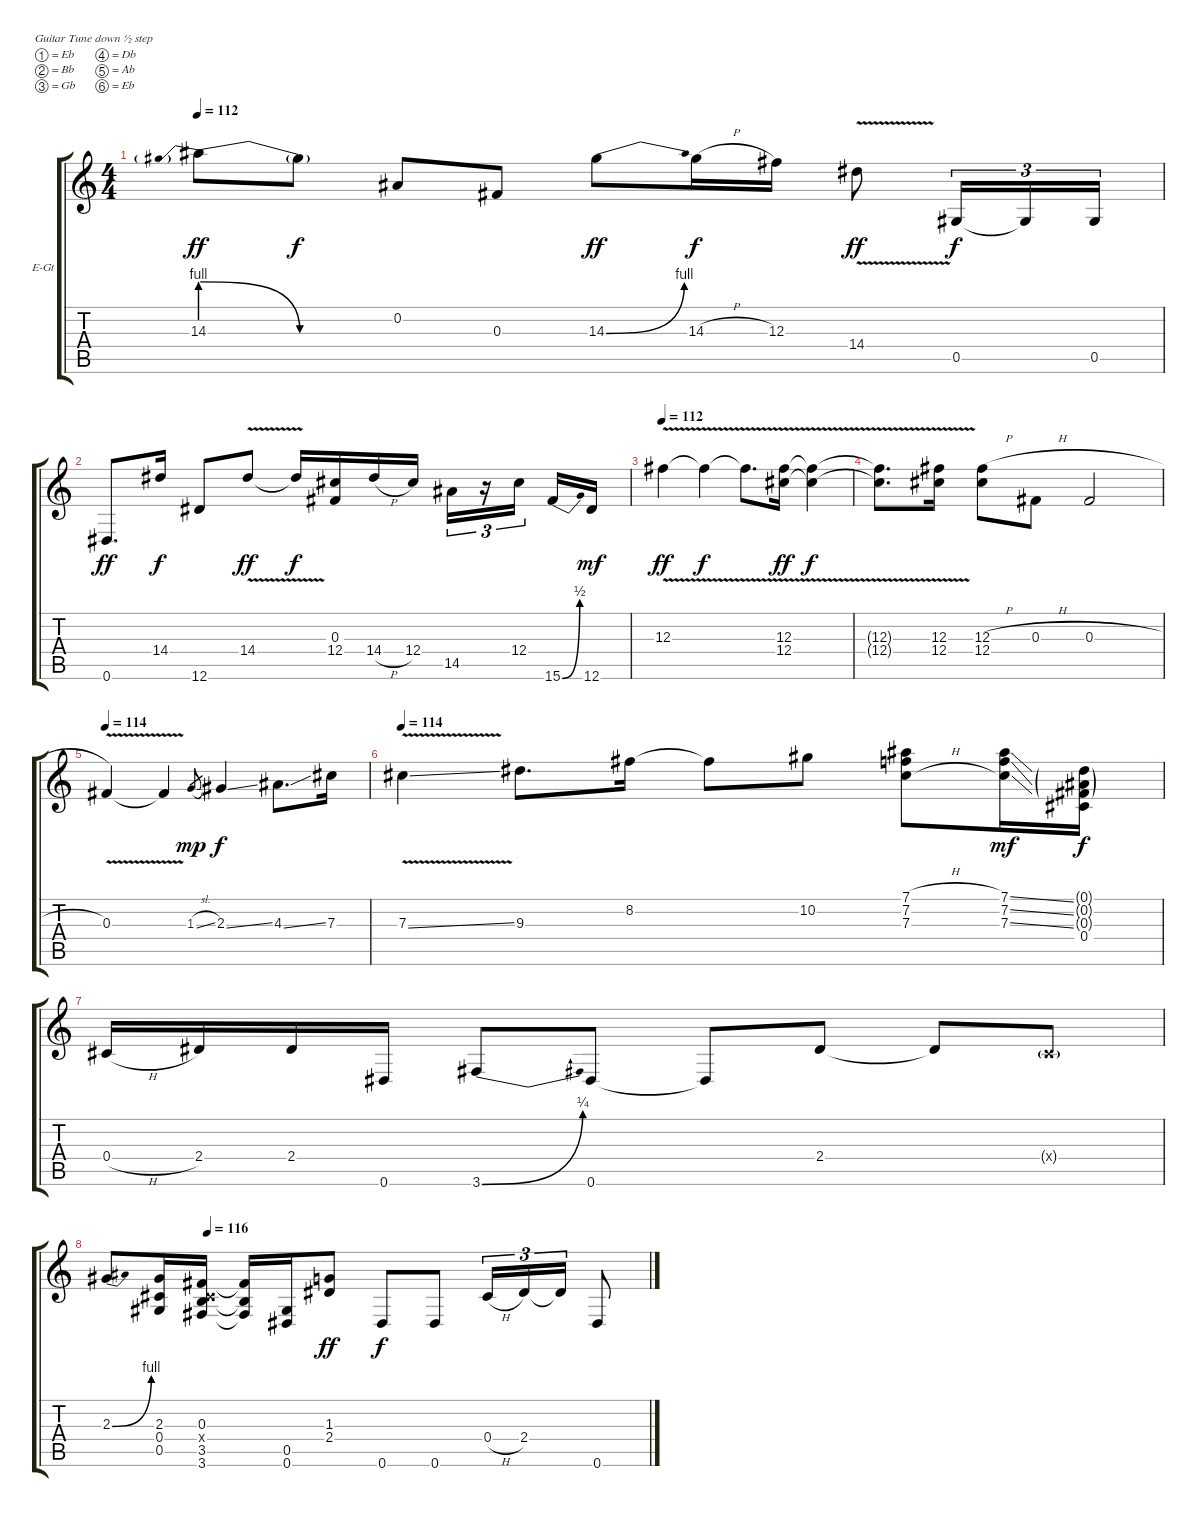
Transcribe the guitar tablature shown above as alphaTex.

\bracketExtendMode groupsimilarinstruments
\firstSystemTrackNameOrientation horizontal
\otherSystemsTrackNameOrientation horizontal
\track ("Guitar (Jimi Hendrix)" "E-Gt") {instrument overdrivenguitar}
\staff {score tabs}
\tuning (Eb4 Bb3 Gb3 Db3 Ab2 Eb2)
\ts (4 4)
\tempo 112
\clef g2
\ks c
14.3{be (prebendrelease 0 4 60 0)}.8{dy ff} 14.3{be (hold 0 0 60 0) t}.8{dy f} 0.2.8 0.3.8 14.3{be (bend 0 0 60 4)}.8{dy ff} 14.3{h}.16{dy f} 12.3.16 14.4{v}.8{dy ff} 0.5.16{tu (3 2) dy f} 0.5{t}.16{tu (3 2)} 0.5.16{tu (3 2)} |
0.6.8{d dy ff} 14.4.16{dy f} 12.6.8 14.4{v}.8{dy ff} 14.4{v t}.16{dy f} (0.3 12.4).16 14.4{h}.16 12.4.16 14.5.16{tu (3 2)} r.16{tu (3 2)} 12.4.16{tu (3 2)} 15.6{be (bend 0 0 60 2)}.16 12.6.16{dy mf} |
\tempo 112
12.3{v}.4{dy ff} 12.3{v t}.4{dy f} 12.3{v t}.8{d} (12.3{v} 12.4{v}).16{dy ff} (12.3{v t} 12.4{v t}).4{dy f} |
(12.3{v t} 12.4{v t}).8{d} (12.3{v} 12.4{v}).16 (12.3{h} 12.4).8 0.3{h}.8 0.3{h}.2 |
\tempo 114
0.3{v}.4 0.3{v t}.4 1.3{sl}.8{gr dy mp} 2.3{ss}.4{dy f} 4.3{ss}.8{d} 7.3.16 |
\tempo 114
7.3{v ss}.4 9.3.8{d} 8.2.16 8.2{t}.8 10.2.8 (7.1{h} 7.2{h} 7.3{h}).8 (7.1{ss} 7.2{ss} 7.3{ss}).16{dy mf} (0.1{g} 0.2{g} 0.3{g} 0.4).16{dy f} |
0.4{h}.16 2.4.16 2.4.16 0.6.16 3.6{be (bend 0 0 60 1)}.8 0.6.8 0.6{t}.8 2.4.8 2.4{t}.8 0.4{g x}.8 |
\tempo (116 0.1875)
2.3{be (bend 0 0 60 4)}.8 (2.3 0.4 0.5).16 (0.3 0.4{x} 3.5 3.6).16 (0.3{t} 3.5{t} 3.6{t}).16 (0.5 0.6).16 (1.3 2.4).8{dy ff} 0.6.8{dy f} 0.6.8 0.4{h}.16{tu (3 2)} 2.4.16{tu (3 2)} 2.4{t}.16{tu (3 2)} 0.6.8
